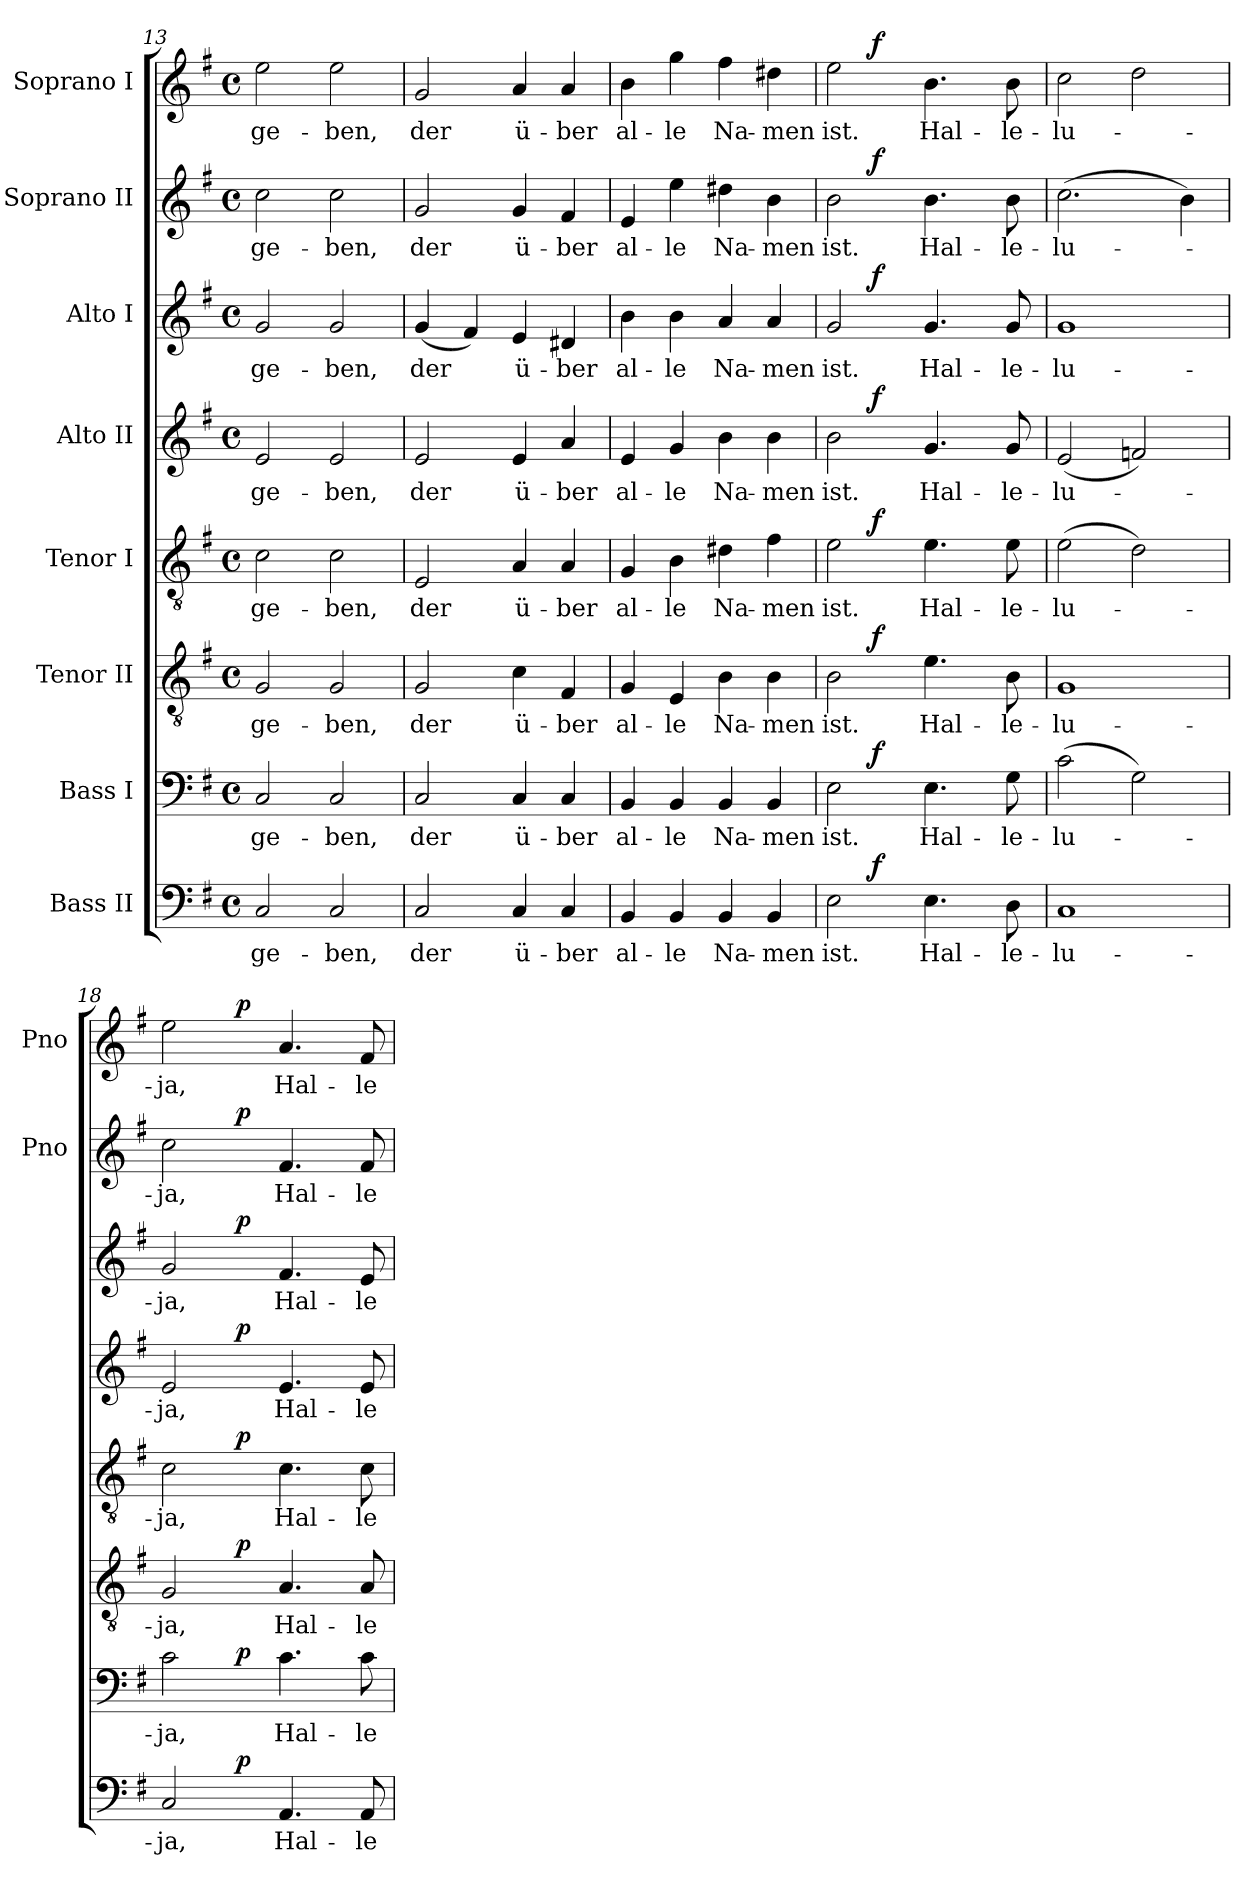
**kern	**text	**dynam	**kern	**text	**dynam	**kern	**text	**dynam	**kern	**text	**dynam	**kern	**text	**dynam	**kern	**text	**dynam	**kern	**text	**dynam	**kern	**text	**dynam
*part8	*part8	*part8	*part7	*part7	*part7	*part6	*part6	*part6	*part5	*part5	*part5	*part4	*part4	*part4	*part3	*part3	*part3	*part2	*part2	*part2	*part1	*part1	*part1
*staff8	*staff8	*staff8	*staff7	*staff7	*staff7	*staff6	*staff6	*staff6	*staff5	*staff5	*staff5	*staff4	*staff4	*staff4	*staff3	*staff3	*staff3	*staff2	*staff2	*staff2	*staff1	*staff1	*staff1
*I"Bass II	*	*	*I"Bass I	*	*	*I"Tenor II	*	*	*I"Tenor I	*	*	*I"Alto II	*	*	*I"Alto I	*	*	*I"Soprano II	*	*	*I"Soprano I	*	*
*	*	*	*	*	*	*	*	*	*	*	*	*	*	*	*	*	*	*I'Pno	*	*	*I'Pno	*	*
!!LO:LB:g=z
*clefF4	*	*	*clefF4	*	*	*clefGv2	*	*	*clefGv2	*	*	*clefG2	*	*	*clefG2	*	*	*clefG2	*	*	*clefG2	*	*
*k[f#]	*	*	*k[f#]	*	*	*k[f#]	*	*	*k[f#]	*	*	*k[f#]	*	*	*k[f#]	*	*	*k[f#]	*	*	*k[f#]	*	*
*e:	*	*	*e:	*	*	*e:	*	*	*e:	*	*	*e:	*	*	*e:	*	*	*e:	*	*	*e:	*	*
*M4/4	*	*	*M4/4	*	*	*M4/4	*	*	*M4/4	*	*	*M4/4	*	*	*M4/4	*	*	*M4/4	*	*	*M4/4	*	*
*met(c)	*	*	*met(c)	*	*	*met(c)	*	*	*met(c)	*	*	*met(c)	*	*	*met(c)	*	*	*met(c)	*	*	*met(c)	*	*
=13	=13	=13	=13	=13	=13	=13	=13	=13	=13	=13	=13	=13	=13	=13	=13	=13	=13	=13	=13	=13	=13	=13	=13
2C/	-­ge-	.	2C/	-­ge-	.	2G/	-­ge-	.	2c\	-­ge-	.	2e/	-­ge-	.	2g/	-­ge-	.	2cc\	-­ge-	.	2ee\	-­ge-	.
2C/	-ben,	.	2C/	-ben,	.	2G/	-ben,	.	2c\	-ben,	.	2e/	-ben,	.	2g/	-ben,	.	2cc\	-ben,	.	2ee\	-ben,	.
=14	=14	=14	=14	=14	=14	=14	=14	=14	=14	=14	=14	=14	=14	=14	=14	=14	=14	=14	=14	=14	=14	=14	=14
2C/	der	.	2C/	der	.	2G/	der	.	2E/	der	.	2e/	der	.	(4g/	der	.	2g/	der	.	2g/	der	.
.	.	.	.	.	.	.	.	.	.	.	.	.	.	.	4f#/)	.	.	.	.	.	.	.	.
4C/	ü-	.	4C/	ü-	.	4c\	ü-	.	4A/	ü-	.	4e/	ü-	.	4e/	ü-	.	4g/	ü-	.	4a/	ü-	.
4C/	-ber	.	4C/	-ber	.	4F#/	-ber	.	4A/	-ber	.	4a/	-ber	.	4d#X/	-ber	.	4f#/	-ber	.	4a/	-ber	.
=15	=15	=15	=15	=15	=15	=15	=15	=15	=15	=15	=15	=15	=15	=15	=15	=15	=15	=15	=15	=15	=15	=15	=15
4BB/	al-	.	4BB/	al-	.	4G/	al-	.	4G/	al-	.	4e/	al-	.	4b\	al-	.	4e/	al-	.	4b\	al-	.
4BB/	-le	.	4BB/	-le	.	4E/	-le	.	4B\	-le	.	4g/	-le	.	4b\	-le	.	4ee\	-le	.	4gg\	-le	.
4BB/	Na-	.	4BB/	Na-	.	4B\	Na-	.	4d#X\	Na-	.	4b\	Na-	.	4a/	Na-	.	4dd#X\	Na-	.	4ff#\	Na-	.
4BB/	-men	.	4BB/	-men	.	4B\	-men	.	4f#\	-men	.	4b\	-men	.	4a/	-men	.	4b\	-men	.	4dd#X\	-men	.
=16	=16	=16	=16	=16	=16	=16	=16	=16	=16	=16	=16	=16	=16	=16	=16	=16	=16	=16	=16	=16	=16	=16	=16
*^	*	*	*^	*	*	*^	*	*	*^	*	*	*^	*	*	*^	*	*	*^	*	*	*^	*	*
2E\	8..ryy	ist.	.	2E\	8..ryy	ist.	.	2B\	8..ryy	ist.	.	2e\	8..ryy	ist.	.	2b\	8..ryy	ist.	.	2g/	8..ryy	ist.	.	2b\	8..ryy	ist.	.	2ee\	8..ryy	ist.	.
!	!	!	!LO:DY:a	!	!	!	!LO:DY:a	!	!	!	!LO:DY:a	!	!	!	!LO:DY:a	!	!	!	!LO:DY:a	!	!	!	!LO:DY:a	!	!	!	!LO:DY:a	!	!	!	!LO:DY:a
.	2ryy	.	f	.	2ryy	.	f	.	2ryy	.	f	.	2ryy	.	f	.	2ryy	.	f	.	2ryy	.	f	.	2ryy	.	f	.	2ryy	.	f
4.E\	.	Hal-	.	4.E\	.	Hal-	.	4.e\	.	Hal-	.	4.e\	.	Hal-	.	4.g/	.	Hal-	.	4.g/	.	Hal-	.	4.b\	.	Hal-	.	4.b\	.	Hal-	.
.	4ryy	.	.	.	4ryy	.	.	.	4ryy	.	.	.	4ryy	.	.	.	4ryy	.	.	.	4ryy	.	.	.	4ryy	.	.	.	4ryy	.	.
8D\	.	-le-	.	8G\	.	-le-	.	8B\	.	-le-	.	8e\	.	-le-	.	8g/	.	-le-	.	8g/	.	-le-	.	8b\	.	-le-	.	8b\	.	-le-	.
.	32ryy	.	.	.	32ryy	.	.	.	32ryy	.	.	.	32ryy	.	.	.	32ryy	.	.	.	32ryy	.	.	.	32ryy	.	.	.	32ryy	.	.
*v	*v	*	*	*	*	*	*	*v	*v	*	*	*v	*v	*	*	*v	*v	*	*	*v	*v	*	*	*v	*v	*	*	*v	*v	*	*
*	*	*	*v	*v	*	*	*	*	*	*	*	*	*	*	*	*	*	*	*	*	*	*	*	*
=17	=17	=17	=17	=17	=17	=17	=17	=17	=17	=17	=17	=17	=17	=17	=17	=17	=17	=17	=17	=17	=17	=17	=17
1C	-lu-	.	(2c\	-lu-	.	1G	-lu-	.	(2e\	-lu-	.	(2e/	-lu-	.	1g	-lu-	.	(2.cc\	-lu-	.	2cc\	-lu-	.
.	.	.	2G\)	.	.	.	.	.	2d\)	.	.	2fn/)	.	.	.	.	.	.	.	.	2dd\	.	.
.	.	.	.	.	.	.	.	.	.	.	.	.	.	.	.	.	.	4b\)	.	.	.	.	.
=18	=18	=18	=18	=18	=18	=18	=18	=18	=18	=18	=18	=18	=18	=18	=18	=18	=18	=18	=18	=18	=18	=18	=18
*^	*	*	*^	*	*	*^	*	*	*^	*	*	*^	*	*	*^	*	*	*^	*	*	*^	*	*
2C/	4ryy	-ja,	.	2c\	4ryy	-ja,	.	2G/	4ryy	-ja,	.	2c\	4ryy	-ja,	.	2e/	4ryy	-ja,	.	2g/	4ryy	-ja,	.	2cc\	4ryy	-ja,	.	2ee\	4ryy	-ja,	.
.	16ryy	.	.	.	16ryy	.	.	.	16ryy	.	.	.	16ryy	.	.	.	16ryy	.	.	.	16ryy	.	.	.	16ryy	.	.	.	16ryy	.	.
!	!	!	!LO:DY:a	!	!	!	!LO:DY:a	!	!	!	!LO:DY:a	!	!	!	!LO:DY:a	!	!	!	!LO:DY:a	!	!	!	!LO:DY:a	!	!	!	!LO:DY:a	!	!	!	!LO:DY:a
.	2ryy	.	p	.	2ryy	.	p	.	2ryy	.	p	.	2ryy	.	p	.	2ryy	.	p	.	2ryy	.	p	.	2ryy	.	p	.	2ryy	.	p
4.AA/	.	Hal-	.	4.c\	.	Hal-	.	4.A/	.	Hal-	.	4.c\	.	Hal-	.	4.e/	.	Hal-	.	4.f#/	.	Hal-	.	4.f#/	.	Hal-	.	4.a/	.	Hal-	.
.	8.ryy	.	.	.	8.ryy	.	.	.	8.ryy	.	.	.	8.ryy	.	.	.	8.ryy	.	.	.	8.ryy	.	.	.	8.ryy	.	.	.	8.ryy	.	.
8AA/	.	-le-	.	8c\	.	-le-	.	8A/	.	-le-	.	8c\	.	-le-	.	8e/	.	-le-	.	8e/	.	-le-	.	8f#/	.	-le-	.	8f#/	.	-le-	.
*v	*v	*	*	*	*	*	*	*v	*v	*	*	*v	*v	*	*	*v	*v	*	*	*v	*v	*	*	*v	*v	*	*	*v	*v	*	*
*	*	*	*v	*v	*	*	*	*	*	*	*	*	*	*	*	*	*	*	*	*	*	*	*	*
=	=	=	=	=	=	=	=	=	=	=	=	=	=	=	=	=	=	=	=	=	=	=	=
*-	*-	*-	*-	*-	*-	*-	*-	*-	*-	*-	*-	*-	*-	*-	*-	*-	*-	*-	*-	*-	*-	*-	*-
